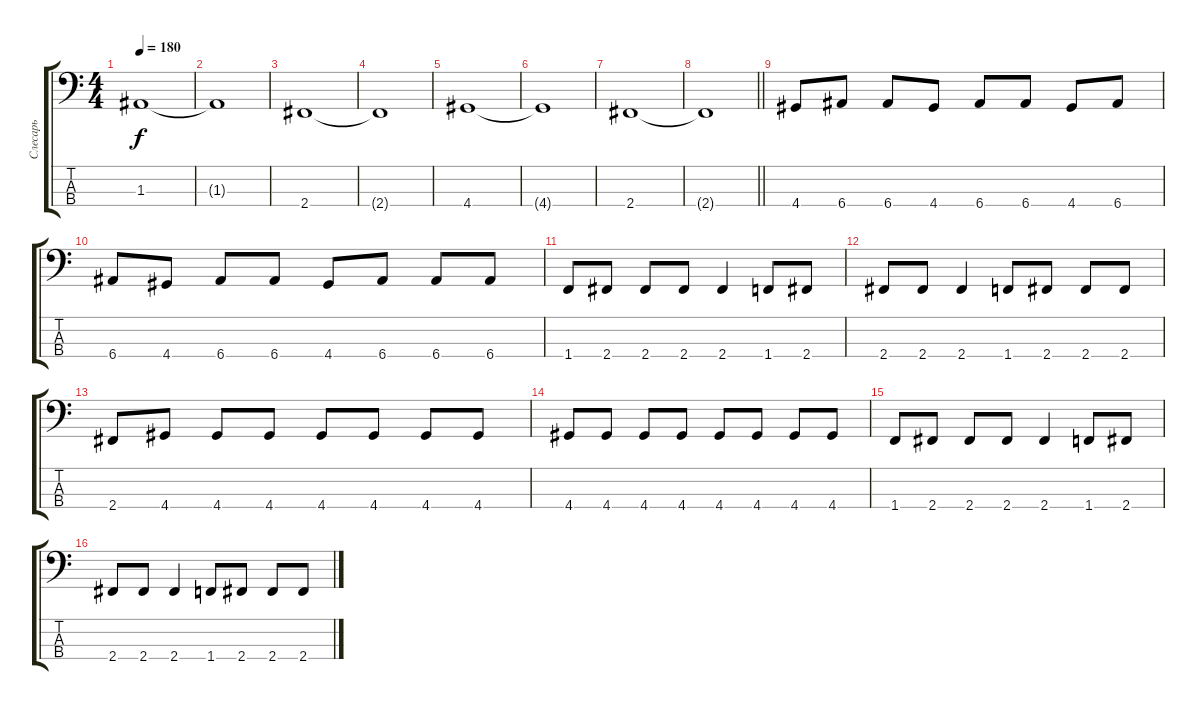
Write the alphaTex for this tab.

\track ("Слесарь" "Слесарь") {instrument electricbassfinger}
\staff {score tabs}
\tuning (G2 D2 A1 E1) {hide}
\ts (4 4)
\tempo 180
\clef f4
\ks c
1.3.1{dy f} |
1.3{t}.1 |
2.4.1 |
2.4{t}.1 |
4.4.1 |
4.4{t}.1 |
2.4.1 |
\barLineRight lightlight
2.4{t}.1 |
\section ("" "")
4.4.8 6.4.8 6.4.8 4.4.8 6.4.8 6.4.8 4.4.8 6.4.8 |
6.4.8 4.4.8 6.4.8 6.4.8 4.4.8 6.4.8 6.4.8 6.4.8 |
1.4.8 2.4.8 2.4.8 2.4.8 2.4.4 1.4.8 2.4.8 |
2.4.8 2.4.8 2.4.4 1.4.8 2.4.8 2.4.8 2.4.8 |
2.4.8 4.4.8 4.4.8 4.4.8 4.4.8 4.4.8 4.4.8 4.4.8 |
4.4.8 4.4.8 4.4.8 4.4.8 4.4.8 4.4.8 4.4.8 4.4.8 |
1.4.8 2.4.8 2.4.8 2.4.8 2.4.4 1.4.8 2.4.8 |
2.4.8 2.4.8 2.4.4 1.4.8 2.4.8 2.4.8 2.4.8
